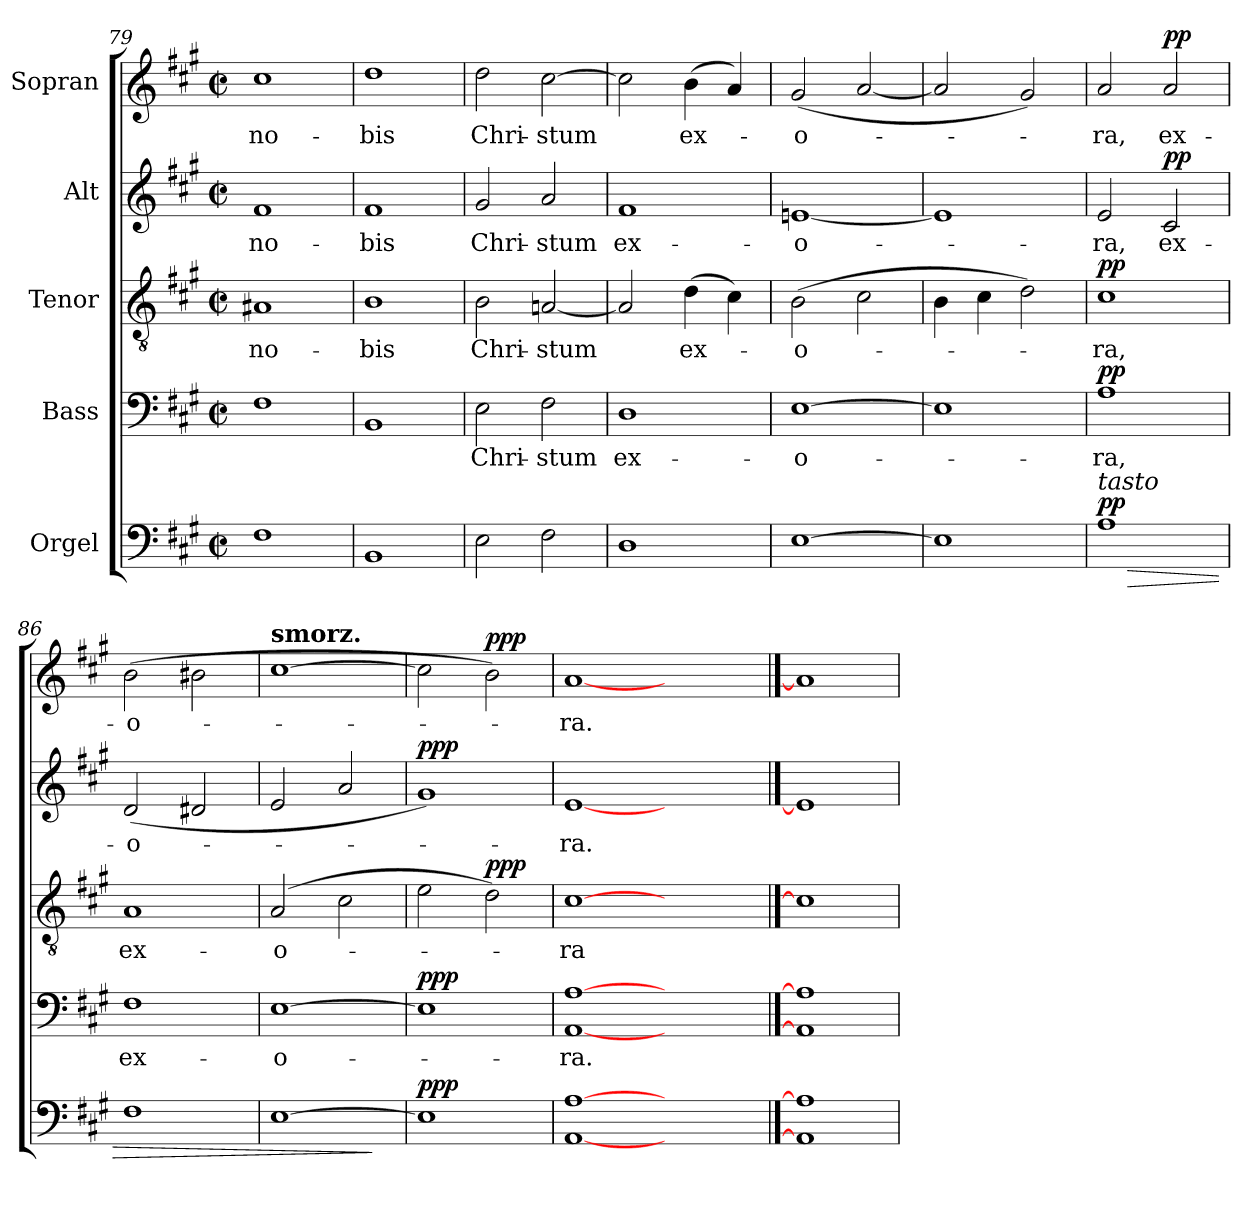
**kern	**dynam	**kern	**text	**dynam	**kern	**text	**dynam	**kern	**text	**dynam	**kern	**text	**dynam
*part5	*part5	*part4	*part4	*part4	*part3	*part3	*part3	*part2	*part2	*part2	*part1	*part1	*part1
*staff5	*staff5	*staff4	*staff4	*staff4	*staff3	*staff3	*staff3	*staff2	*staff2	*staff2	*staff1	*staff1	*staff1
*I"Orgel	*	*I"Bass	*	*	*I"Tenor	*	*	*I"Alt	*	*	*I"Sopran	*	*
*clefF4	*	*clefF4	*	*	*clefGv2	*	*	*clefG2	*	*	*clefG2	*	*
*k[f#c#g#]	*	*k[f#c#g#]	*	*	*k[f#c#g#]	*	*	*k[f#c#g#]	*	*	*k[f#c#g#]	*	*
*M2/2	*	*M2/2	*	*	*M2/2	*	*	*M2/2	*	*	*M2/2	*	*
*met(c|)	*	*met(c|)	*	*	*met(c|)	*	*	*met(c|)	*	*	*met(c|)	*	*
=79	=79	=79	=79	=79	=79	=79	=79	=79	=79	=79	=79	=79	=79
!	!	!	!	!	!	!LO:LY:b	!	!	!LO:LY:b	!	!	!LO:LY:b	!
1F#	.	1F#	.	.	1A#X	no-	.	1f#	no-	.	1cc#	no-	.
=80	=80	=80	=80	=80	=80	=80	=80	=80	=80	=80	=80	=80	=80
!	!	!	!	!	!	!LO:LY:b	!	!	!LO:LY:b	!	!	!LO:LY:b	!
1BB	.	1BB	.	.	1B	-bis	.	1f#	-bis	.	1dd	-bis	.
!!LO:LB:g=z
=81	=81	=81	=81	=81	=81	=81	=81	=81	=81	=81	=81	=81	=81
!	!	!	!LO:LY:b	!	!	!LO:LY:b	!	!	!LO:LY:b	!	!	!LO:LY:b	!
2E\	.	2E\	Chri-	.	2B\	Chri-	.	2g#/	Chri-	.	2dd\	Chri-	.
!	!	!	!LO:LY:b	!	!	!LO:LY:b	!	!	!LO:LY:b	!	!	!LO:LY:b	!
2F#\	.	2F#\	-stum	.	[2An/	-stum	.	2a/	-stum	.	[2cc#\	-stum	.
=82	=82	=82	=82	=82	=82	=82	=82	=82	=82	=82	=82	=82	=82
!	!	!	!LO:LY:b	!	!	!	!	!	!LO:LY:b	!	!	!	!
1D	.	1D	ex-	.	2A/]	.	.	1f#	ex-	.	2cc#\]	.	.
!	!	!	!	!	!	!LO:LY:b	!	!	!	!	!	!LO:LY:b	!
.	.	.	.	.	(4d\	ex-	.	.	.	.	(4b\	ex-	.
.	.	.	.	.	4c#\)	.	.	.	.	.	4a/)	.	.
=83	=83	=83	=83	=83	=83	=83	=83	=83	=83	=83	=83	=83	=83
!	!	!	!LO:LY:b	!	!	!LO:LY:b	!	!	!LO:LY:b	!	!	!LO:LY:b	!
[1E	.	[1E	-o-	.	(2B\	-o-	.	[1en	-o-	.	(2g#/	-o-	.
.	.	.	.	.	2c#\	.	.	.	.	.	[2a/	.	.
=84	=84	=84	=84	=84	=84	=84	=84	=84	=84	=84	=84	=84	=84
1E]	.	1E]	.	.	4B\	.	.	1e]	.	.	2a/]	.	.
.	.	.	.	.	4c#\	.	.	.	.	.	.	.	.
.	.	.	.	.	2d\)	.	.	.	.	.	2g#/)	.	.
=85	=85	=85	=85	=85	=85	=85	=85	=85	=85	=85	=85	=85	=85
!LO:TX:a:i:t=tasto	!	!	!	!	!	!	!	!	!	!	!	!	!
!	!LO:HP:b	!	!LO:LY:b	!	!	!LO:LY:b	!	!	!LO:LY:b	!	!	!LO:LY:b	!
!	!LO:DY:n=1:a	!	!	!LO:DY:a	!	!	!LO:DY:a	!	!	!	!	!	!
1A	> pp	1A	-ra,	pp	1c#	-ra,	pp	2e/	-ra,	.	2a/	-ra,	.
!	!	!	!	!	!	!	!	!	!LO:LY:b	!LO:DY:a	!	!LO:LY:b	!LO:DY:a
.	.	.	.	.	.	.	.	2c#/	ex-	pp	2a/	ex-	pp
=86	=86	=86	=86	=86	=86	=86	=86	=86	=86	=86	=86	=86	=86
!	!	!	!LO:LY:b	!	!	!LO:LY:b	!	!	!LO:LY:b	!	!	!LO:LY:b	!
1F#	.	1F#	ex-	.	1A	ex-	.	(2d/	-o-	.	(2b\	-o-	.
.	.	.	.	.	.	.	.	2d#X/	.	.	2b#X\	.	.
=87	=87	=87	=87	=87	=87	=87	=87	=87	=87	=87	=87	=87	=87
!	!	!	!	!	!	!	!	!	!	!	!LO:TX:a:B:t=smorz.	!	!
!	!	!	!LO:LY:b	!	!	!LO:LY:b	!	!	!	!	!	!	!
[1E	.	[1E	-o-	.	(2A/	-o-	.	2e/	.	.	[1cc#	.	.
.	.	.	.	.	2c#\	.	.	2a/	.	.	.	.	.
.	]	.	.	.	.	.	.	.	.	.	.	.	.
=88	=88	=88	=88	=88	=88	=88	=88	=88	=88	=88	=88	=88	=88
!	!LO:DY:a	!	!	!LO:DY:a	!	!	!	!	!	!LO:DY:a	!	!	!
1E]	ppp	1E]	.	ppp	2e\	.	.	1g#)	.	ppp	2cc#\]	.	.
!	!	!	!	!	!	!	!LO:DY:a	!	!	!	!	!	!LO:DY:a
.	.	.	.	.	2d\)	.	ppp	.	.	.	2b\)	.	ppp
=89	=89	=89	=89	=89	=89	=89	=89	=89	=89	=89	=89	=89	=89
!	!	!	!LO:LY:b	!	!	!LO:LY:b	!	!	!LO:LY:b	!	!	!LO:LY:b	!
[1AA [1A	.	[1AA [1A	-ra.	.	[1c#	-ra	.	[1e	-ra.	.	[1a	-ra.	.
1ryy	.	1ryy	.	.	1ryy	.	.	1ryy	.	.	1ryy	.	.
==90	==90	==90	==90	==90	==90	==90	==90	==90	==90	==90	==90	==90	==90
1AA] 1A]	.	1AA] 1A]	.	.	1c#]	.	.	1e]	.	.	1a]	.	.
=	=	=	=	=	=	=	=	=	=	=	=	=	=
*-	*-	*-	*-	*-	*-	*-	*-	*-	*-	*-	*-	*-	*-
